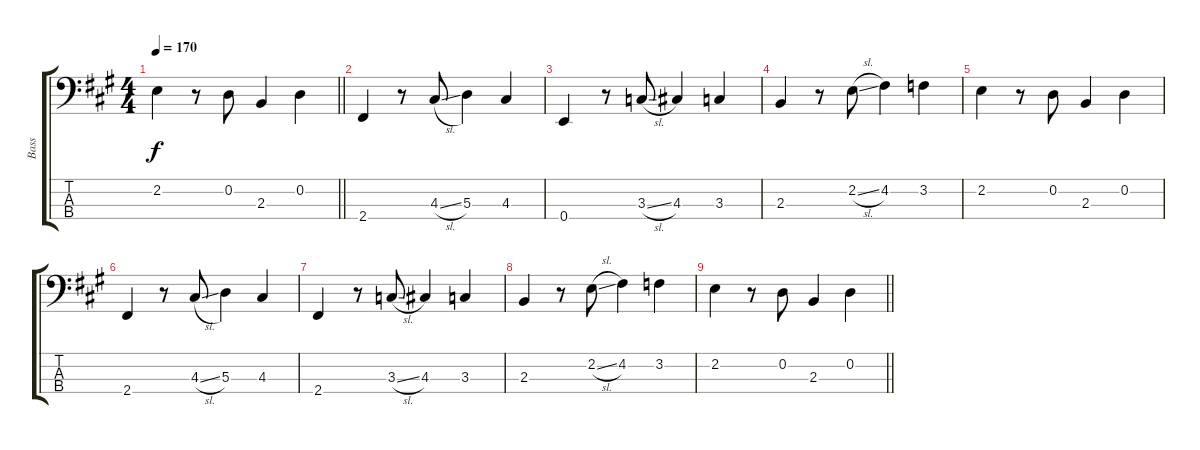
\track ("Bass" "Bass") {instrument electricbassfinger}
\staff {score tabs}
\tuning (G2 D2 A1 E1) {hide}
\ts (4 4)
\tempo 170
\clef f4
\barLineRight lightlight
\ks f#minor
2.2.4{dy f} r.8 0.2.8 2.3.4 0.2.4 |
2.4.4 r.8 4.3{sl}.8 5.3.4 4.3.4 |
0.4.4 r.8 3.3{sl}.8 4.3.4 3.3.4 |
2.3.4 r.8 2.2{sl}.8 4.2.4 3.2.4 |
2.2.4 r.8 0.2.8 2.3.4 0.2.4 |
2.4.4 r.8 4.3{sl}.8 5.3.4 4.3.4 |
2.4.4 r.8 3.3{sl}.8 4.3.4 3.3.4 |
2.3.4 r.8 2.2{sl}.8 4.2.4 3.2.4 |
\barLineRight lightlight
2.2.4 r.8 0.2.8 2.3.4 0.2.4
